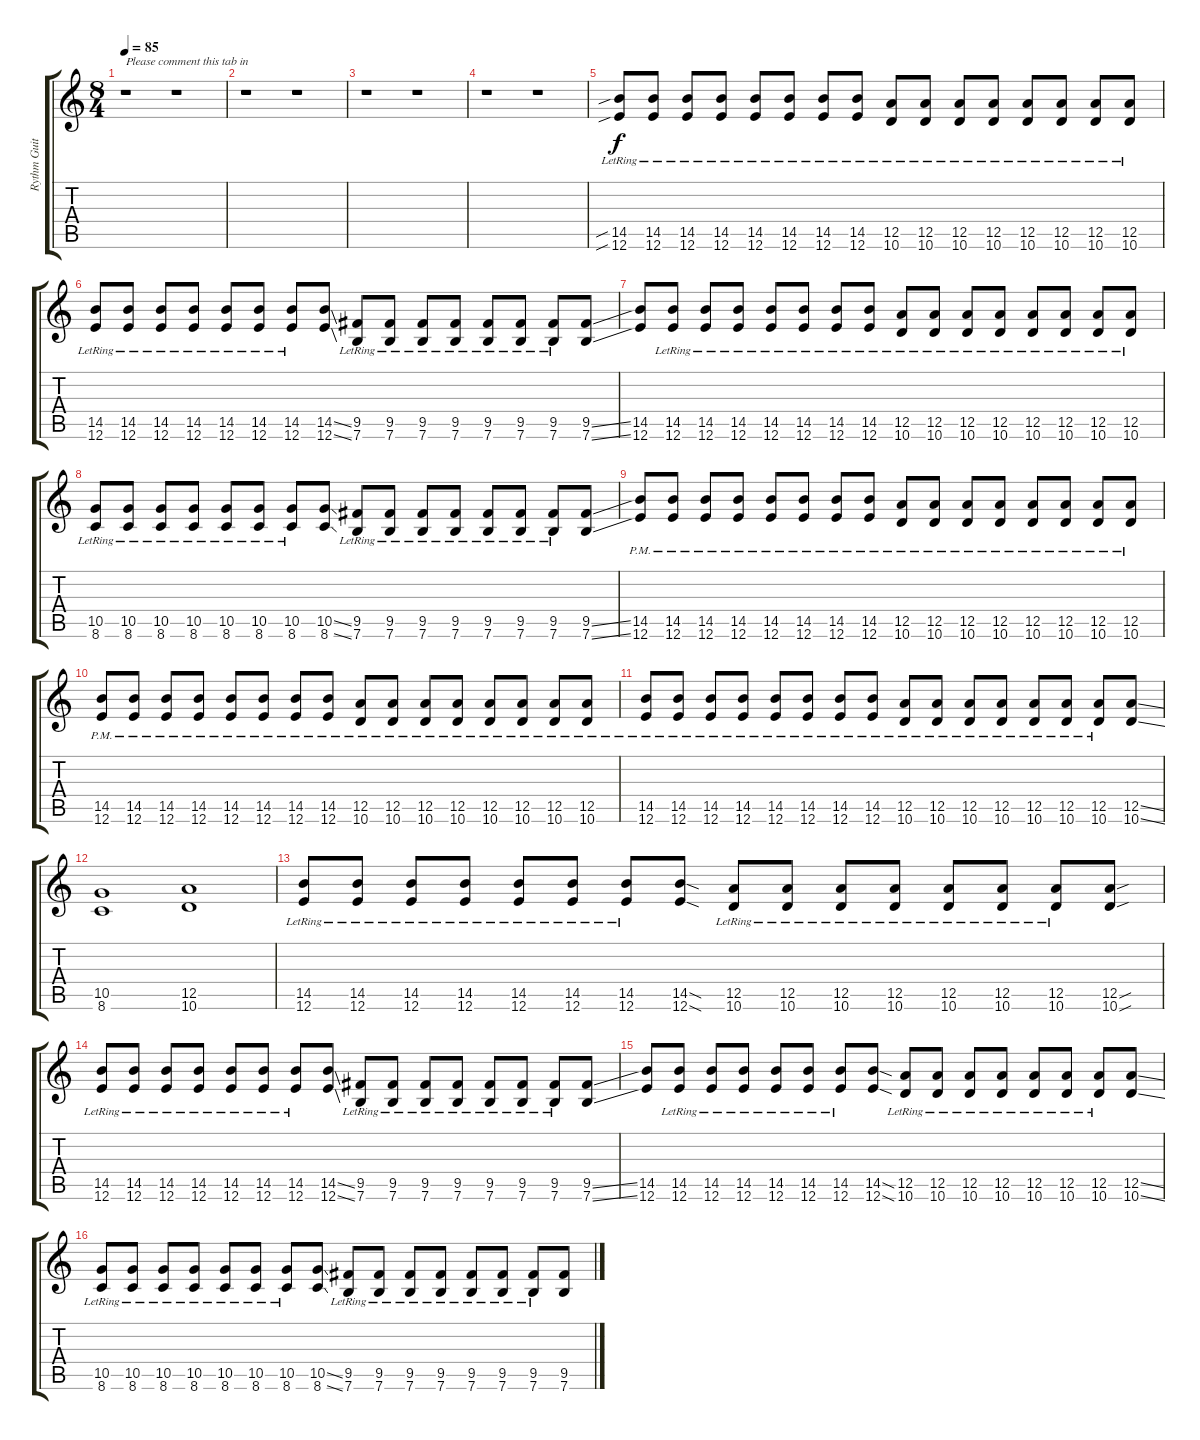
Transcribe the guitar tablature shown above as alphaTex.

\track ("Rythm Guitar" "Rythm Guit") {instrument distortionguitar}
\staff {score tabs}
\tuning (E4 B3 G3 D3 A2 E2) {hide}
\ts (8 4)
\tempo 85
\clef g2
\ks c
r.1{txt "Please comment this tab in" dy f instrument distortionguitar} r.1 |
r.1 r.1 |
r.1 r.1 |
r.1 r.1 |
(14.5{sib lr} 12.6{sib lr}).8 (14.5{lr} 12.6{lr}).8 (14.5{lr} 12.6{lr}).8 (14.5{lr} 12.6{lr}).8 (14.5{lr} 12.6{lr}).8 (14.5{lr} 12.6{lr}).8 (14.5{lr} 12.6{lr}).8 (14.5{lr} 12.6{lr}).8 (12.5{lr} 10.6{lr}).8 (12.5{lr} 10.6{lr}).8 (12.5{lr} 10.6{lr}).8 (12.5{lr} 10.6{lr}).8 (12.5{lr} 10.6{lr}).8 (12.5{lr} 10.6{lr}).8 (12.5{lr} 10.6{lr}).8 (12.5{lr} 10.6{lr}).8 |
(14.5{lr} 12.6{lr}).8 (14.5{lr} 12.6{lr}).8 (14.5{lr} 12.6{lr}).8 (14.5{lr} 12.6{lr}).8 (14.5{lr} 12.6{lr}).8 (14.5{lr} 12.6{lr}).8 (14.5{lr} 12.6{lr}).8 (14.5{ss} 12.6{ss}).8 (9.5{lr} 7.6{lr}).8 (9.5{lr} 7.6{lr}).8 (9.5{lr} 7.6{lr}).8 (9.5{lr} 7.6{lr}).8 (9.5{lr} 7.6{lr}).8 (9.5{lr} 7.6{lr}).8 (9.5{lr} 7.6{lr}).8 (9.5{ss} 7.6{ss}).8 |
(14.5 12.6).8 (14.5{lr} 12.6{lr}).8 (14.5{lr} 12.6{lr}).8 (14.5{lr} 12.6{lr}).8 (14.5{lr} 12.6{lr}).8 (14.5{lr} 12.6{lr}).8 (14.5{lr} 12.6{lr}).8 (14.5{lr} 12.6{lr}).8 (12.5{lr} 10.6{lr}).8 (12.5{lr} 10.6{lr}).8 (12.5{lr} 10.6{lr}).8 (12.5{lr} 10.6{lr}).8 (12.5{lr} 10.6{lr}).8 (12.5{lr} 10.6{lr}).8 (12.5{lr} 10.6{lr}).8 (12.5{lr} 10.6{lr}).8 |
(10.5{lr} 8.6{lr}).8 (10.5{lr} 8.6{lr}).8 (10.5{lr} 8.6{lr}).8 (10.5{lr} 8.6{lr}).8 (10.5{lr} 8.6{lr}).8 (10.5{lr} 8.6{lr}).8 (10.5{lr} 8.6{lr}).8 (10.5{ss} 8.6{ss}).8 (9.5{lr} 7.6{lr}).8 (9.5{lr} 7.6{lr}).8 (9.5{lr} 7.6{lr}).8 (9.5{lr} 7.6{lr}).8 (9.5{lr} 7.6{lr}).8 (9.5{lr} 7.6{lr}).8 (9.5{lr} 7.6{lr}).8 (9.5{ss} 7.6{ss}).8 |
(14.5{pm} 12.6{pm}).8 (14.5{pm} 12.6{pm}).8 (14.5{pm} 12.6{pm}).8 (14.5{pm} 12.6{pm}).8 (14.5{pm} 12.6{pm}).8 (14.5{pm} 12.6{pm}).8 (14.5{pm} 12.6{pm}).8 (14.5{pm} 12.6{pm}).8 (12.5{pm} 10.6{pm}).8 (12.5{pm} 10.6{pm}).8 (12.5{pm} 10.6{pm}).8 (12.5{pm} 10.6{pm}).8 (12.5{pm} 10.6{pm}).8 (12.5{pm} 10.6{pm}).8 (12.5{pm} 10.6{pm}).8 (12.5{pm} 10.6{pm}).8 |
(14.5{pm} 12.6{pm}).8 (14.5{pm} 12.6{pm}).8 (14.5{pm} 12.6{pm}).8 (14.5{pm} 12.6{pm}).8 (14.5{pm} 12.6{pm}).8 (14.5{pm} 12.6{pm}).8 (14.5{pm} 12.6{pm}).8 (14.5{pm} 12.6{pm}).8 (12.5{pm} 10.6{pm}).8 (12.5{pm} 10.6{pm}).8 (12.5{pm} 10.6{pm}).8 (12.5{pm} 10.6{pm}).8 (12.5{pm} 10.6{pm}).8 (12.5{pm} 10.6{pm}).8 (12.5{pm} 10.6{pm}).8 (12.5{pm} 10.6{pm}).8 |
(14.5{pm} 12.6{pm}).8 (14.5{pm} 12.6{pm}).8 (14.5{pm} 12.6{pm}).8 (14.5{pm} 12.6{pm}).8 (14.5{pm} 12.6{pm}).8 (14.5{pm} 12.6{pm}).8 (14.5{pm} 12.6{pm}).8 (14.5{pm} 12.6{pm}).8 (12.5{pm} 10.6{pm}).8 (12.5{pm} 10.6{pm}).8 (12.5{pm} 10.6{pm}).8 (12.5{pm} 10.6{pm}).8 (12.5{pm} 10.6{pm}).8 (12.5{pm} 10.6{pm}).8 (12.5{pm} 10.6{pm}).8 (12.5{ss} 10.6{ss}).8 |
(10.5 8.6).1 (12.5 10.6).1 |
(14.5{lr} 12.6{lr}).8 (14.5{lr} 12.6{lr}).8 (14.5{lr} 12.6{lr}).8 (14.5{lr} 12.6{lr}).8 (14.5{lr} 12.6{lr}).8 (14.5{lr} 12.6{lr}).8 (14.5{lr} 12.6{lr}).8 (14.5{sod} 12.6{sod}).8 (12.5{lr} 10.6{lr}).8 (12.5{lr} 10.6{lr}).8 (12.5{lr} 10.6{lr}).8 (12.5{lr} 10.6{lr}).8 (12.5{lr} 10.6{lr}).8 (12.5{lr} 10.6{lr}).8 (12.5{lr} 10.6{lr}).8 (12.5{sou} 10.6{sou}).8 |
(14.5{lr} 12.6{lr}).8 (14.5{lr} 12.6{lr}).8 (14.5{lr} 12.6{lr}).8 (14.5{lr} 12.6{lr}).8 (14.5{lr} 12.6{lr}).8 (14.5{lr} 12.6{lr}).8 (14.5{lr} 12.6{lr}).8 (14.5{ss} 12.6{ss}).8 (9.5{lr} 7.6{lr}).8 (9.5{lr} 7.6{lr}).8 (9.5{lr} 7.6{lr}).8 (9.5{lr} 7.6{lr}).8 (9.5{lr} 7.6{lr}).8 (9.5{lr} 7.6{lr}).8 (9.5{lr} 7.6{lr}).8 (9.5{ss} 7.6{ss}).8 |
(14.5 12.6).8 (14.5{lr} 12.6{lr}).8 (14.5{lr} 12.6{lr}).8 (14.5{lr} 12.6{lr}).8 (14.5{lr} 12.6{lr}).8 (14.5{lr} 12.6{lr}).8 (14.5{lr} 12.6{lr}).8 (14.5{sod} 12.6{sod}).8 (12.5{lr} 10.6{lr}).8 (12.5{lr} 10.6{lr}).8 (12.5{lr} 10.6{lr}).8 (12.5{lr} 10.6{lr}).8 (12.5{lr} 10.6{lr}).8 (12.5{lr} 10.6{lr}).8 (12.5{lr} 10.6{lr}).8 (12.5{ss} 10.6{ss}).8 |
(10.5{lr} 8.6{lr}).8 (10.5{lr} 8.6{lr}).8 (10.5{lr} 8.6{lr}).8 (10.5{lr} 8.6{lr}).8 (10.5{lr} 8.6{lr}).8 (10.5{lr} 8.6{lr}).8 (10.5{lr} 8.6{lr}).8 (10.5{ss} 8.6{ss}).8 (9.5{lr} 7.6{lr}).8 (9.5{lr} 7.6{lr}).8 (9.5{lr} 7.6{lr}).8 (9.5{lr} 7.6{lr}).8 (9.5{lr} 7.6{lr}).8 (9.5{lr} 7.6{lr}).8 (9.5{lr} 7.6{lr}).8 (9.5{ss} 7.6{ss}).8
